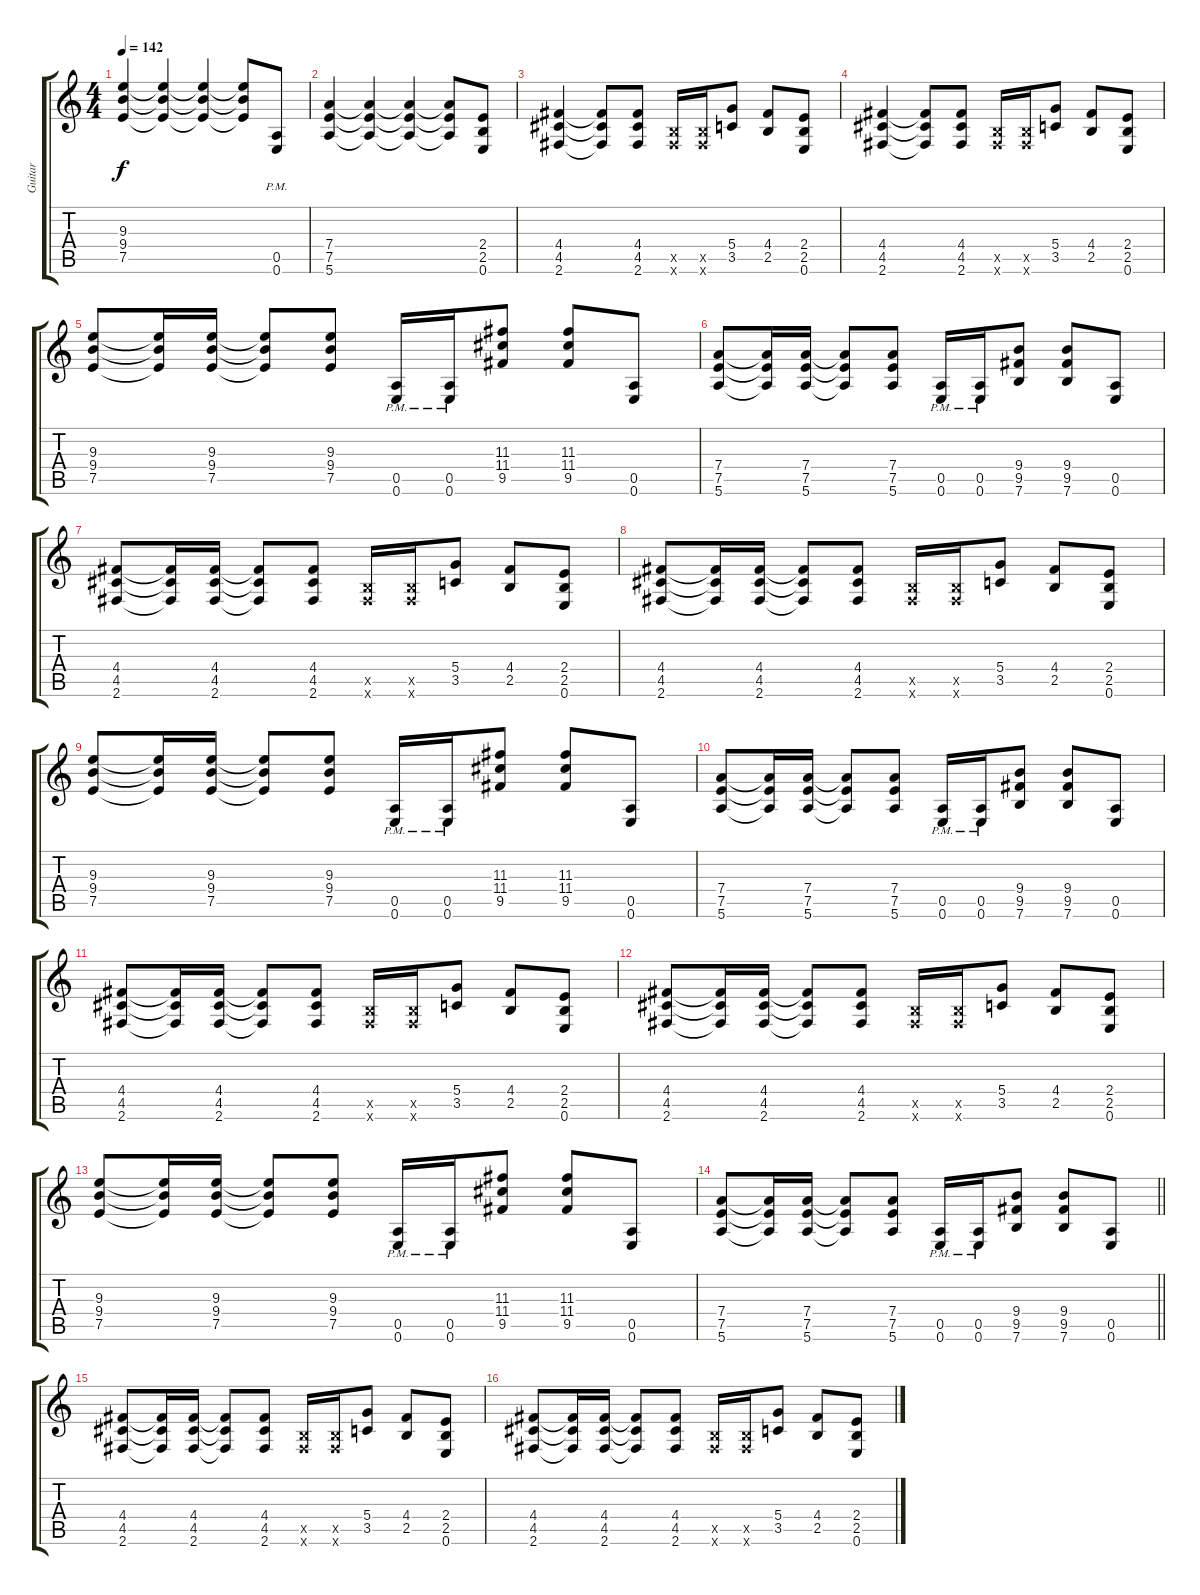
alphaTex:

\track ("Guitar" "Guitar") {instrument overdrivenguitar}
\staff {score tabs}
\tuning (E4 B3 G3 D3 A2 E2) {hide}
\ts (4 4)
\tempo 142
\clef g2
\ks c
(9.3 9.4 7.5).4{dy f} (9.3{t} 9.4{t} 7.5{t}).4 (9.3{t} 9.4{t} 7.5{t}).4 (9.3{t} 9.4{t} 7.5{t}).8 (0.5{pm} 0.6{pm}).8 |
(7.4 7.5 5.6).4 (7.4{t} 7.5{t} 5.6{t}).4 (7.4{t} 7.5{t} 5.6{t}).4 (7.4{t} 7.5{t} 5.6{t}).8 (2.4 2.5 0.6).8 |
(4.4 4.5 2.6).4 (4.4{t} 4.5{t} 2.6{t}).8 (4.4 4.5 2.6).8 (2.5{x} 2.6{x}).16 (2.5{x} 2.6{x}).16 (5.4 3.5).8 (4.4 2.5).8 (2.4 2.5 0.6).8 |
(4.4 4.5 2.6).4 (4.4{t} 4.5{t} 2.6{t}).8 (4.4 4.5 2.6).8 (2.5{x} 2.6{x}).16 (2.5{x} 2.6{x}).16 (5.4 3.5).8 (4.4 2.5).8 (2.4 2.5 0.6).8 |
(9.3 9.4 7.5).8 (9.3{t} 9.4{t} 7.5{t}).16 (9.3 9.4 7.5).16 (9.3{t} 9.4{t} 7.5{t}).8 (9.3 9.4 7.5).8 (0.5{pm} 0.6{pm}).16 (0.5{pm} 0.6{pm}).16 (11.3 11.4 9.5).8 (11.3 11.4 9.5).8 (0.5 0.6).8 |
(7.4 7.5 5.6).8 (7.4{t} 7.5{t} 5.6{t}).16 (7.4 7.5 5.6).16 (7.4{t} 7.5{t} 5.6{t}).8 (7.4 7.5 5.6).8 (0.5{pm} 0.6{pm}).16 (0.5{pm} 0.6{pm}).16 (9.4 9.5 7.6).8 (9.4 9.5 7.6).8 (0.5 0.6).8 |
(4.4 4.5 2.6).8 (4.4{t} 4.5{t} 2.6{t}).16 (4.4 4.5 2.6).16 (4.4{t} 4.5{t} 2.6{t}).8 (4.4 4.5 2.6).8 (2.5{x} 2.6{x}).16 (2.5{x} 2.6{x}).16 (5.4 3.5).8 (4.4 2.5).8 (2.4 2.5 0.6).8 |
(4.4 4.5 2.6).8 (4.4{t} 4.5{t} 2.6{t}).16 (4.4 4.5 2.6).16 (4.4{t} 4.5{t} 2.6{t}).8 (4.4 4.5 2.6).8 (2.5{x} 2.6{x}).16 (2.5{x} 2.6{x}).16 (5.4 3.5).8 (4.4 2.5).8 (2.4 2.5 0.6).8 |
(9.3 9.4 7.5).8 (9.3{t} 9.4{t} 7.5{t}).16 (9.3 9.4 7.5).16 (9.3{t} 9.4{t} 7.5{t}).8 (9.3 9.4 7.5).8 (0.5{pm} 0.6{pm}).16 (0.5{pm} 0.6{pm}).16 (11.3 11.4 9.5).8 (11.3 11.4 9.5).8 (0.5 0.6).8 |
(7.4 7.5 5.6).8 (7.4{t} 7.5{t} 5.6{t}).16 (7.4 7.5 5.6).16 (7.4{t} 7.5{t} 5.6{t}).8 (7.4 7.5 5.6).8 (0.5{pm} 0.6{pm}).16 (0.5{pm} 0.6{pm}).16 (9.4 9.5 7.6).8 (9.4 9.5 7.6).8 (0.5 0.6).8 |
(4.4 4.5 2.6).8 (4.4{t} 4.5{t} 2.6{t}).16 (4.4 4.5 2.6).16 (4.4{t} 4.5{t} 2.6{t}).8 (4.4 4.5 2.6).8 (2.5{x} 2.6{x}).16 (2.5{x} 2.6{x}).16 (5.4 3.5).8 (4.4 2.5).8 (2.4 2.5 0.6).8 |
(4.4 4.5 2.6).8 (4.4{t} 4.5{t} 2.6{t}).16 (4.4 4.5 2.6).16 (4.4{t} 4.5{t} 2.6{t}).8 (4.4 4.5 2.6).8 (2.5{x} 2.6{x}).16 (2.5{x} 2.6{x}).16 (5.4 3.5).8 (4.4 2.5).8 (2.4 2.5 0.6).8 |
(9.3 9.4 7.5).8 (9.3{t} 9.4{t} 7.5{t}).16 (9.3 9.4 7.5).16 (9.3{t} 9.4{t} 7.5{t}).8 (9.3 9.4 7.5).8 (0.5{pm} 0.6{pm}).16 (0.5{pm} 0.6{pm}).16 (11.3 11.4 9.5).8 (11.3 11.4 9.5).8 (0.5 0.6).8 |
\barLineRight lightlight
(7.4 7.5 5.6).8 (7.4{t} 7.5{t} 5.6{t}).16 (7.4 7.5 5.6).16 (7.4{t} 7.5{t} 5.6{t}).8 (7.4 7.5 5.6).8 (0.5{pm} 0.6{pm}).16 (0.5{pm} 0.6{pm}).16 (9.4 9.5 7.6).8 (9.4 9.5 7.6).8 (0.5 0.6).8 |
\section ("" "")
(4.4 4.5 2.6).8 (4.4{t} 4.5{t} 2.6{t}).16 (4.4 4.5 2.6).16 (4.4{t} 4.5{t} 2.6{t}).8 (4.4 4.5 2.6).8 (2.5{x} 2.6{x}).16 (2.5{x} 2.6{x}).16 (5.4 3.5).8 (4.4 2.5).8 (2.4 2.5 0.6).8 |
(4.4 4.5 2.6).8 (4.4{t} 4.5{t} 2.6{t}).16 (4.4 4.5 2.6).16 (4.4{t} 4.5{t} 2.6{t}).8 (4.4 4.5 2.6).8 (2.5{x} 2.6{x}).16 (2.5{x} 2.6{x}).16 (5.4 3.5).8 (4.4 2.5).8 (2.4 2.5 0.6).8
